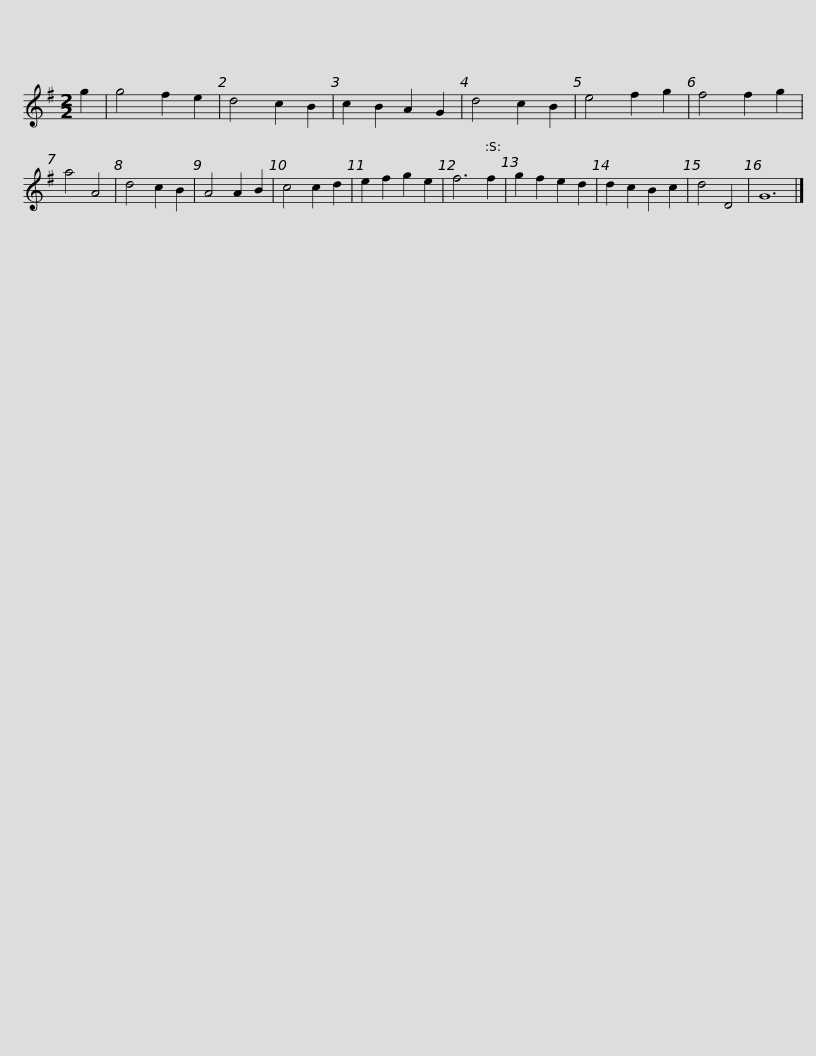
X:1
L:1/8
M:2/2
I:linebreak $
K:G
V:1 treble
V:1
 g2 | g4 f2 e2 | d4 c2 B2 | c2 B2 A2 G2 | d4 c2 B2 | %5
 e4 f2 g2 | f4 f2 g2 | a4 A4 | d4 c2 B2 | A4 A2 B2 | %10
 c4 c2 d2 | e2 f2 g2 e2 | f6 f2 |$ g2 f2 e2 d2 | d2 c2 B2 c2 | %15
 d4 D4 | G12 |] %17
